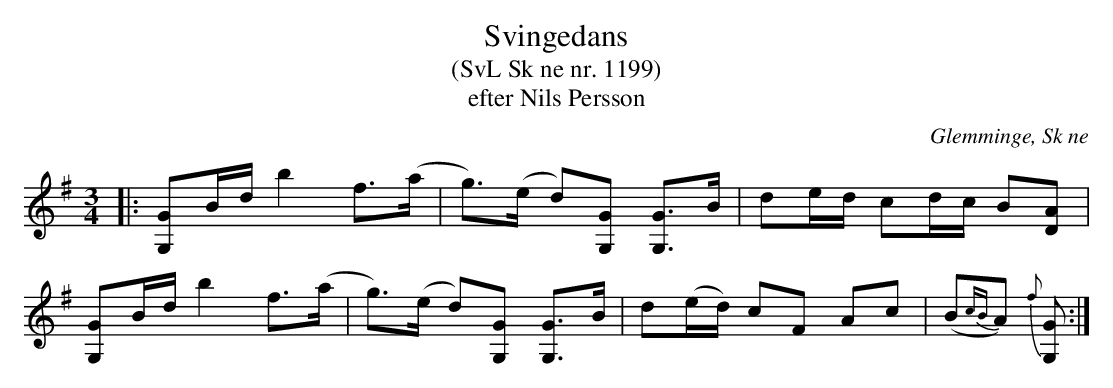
X:1
T:Svingedans
T:(SvL Sk ne nr. 1199)
T:efter Nils Persson
O:Glemminge, Sk ne
M:3/4
L:1/8
Q:1/4=108
K:G
|: [GG,]B/d/ b2 f>(a | g)>(e d)[GG,] [GG,]>B | de/d/ cd/c/ B[DA] |
[GG,]B/d/ b2 f>(a | g)>(e d)[GG,] [GG,]>B | d(e/d/) cF Ac | (B{cB}A) {f}[GG,] :|
:|
|:  :|
